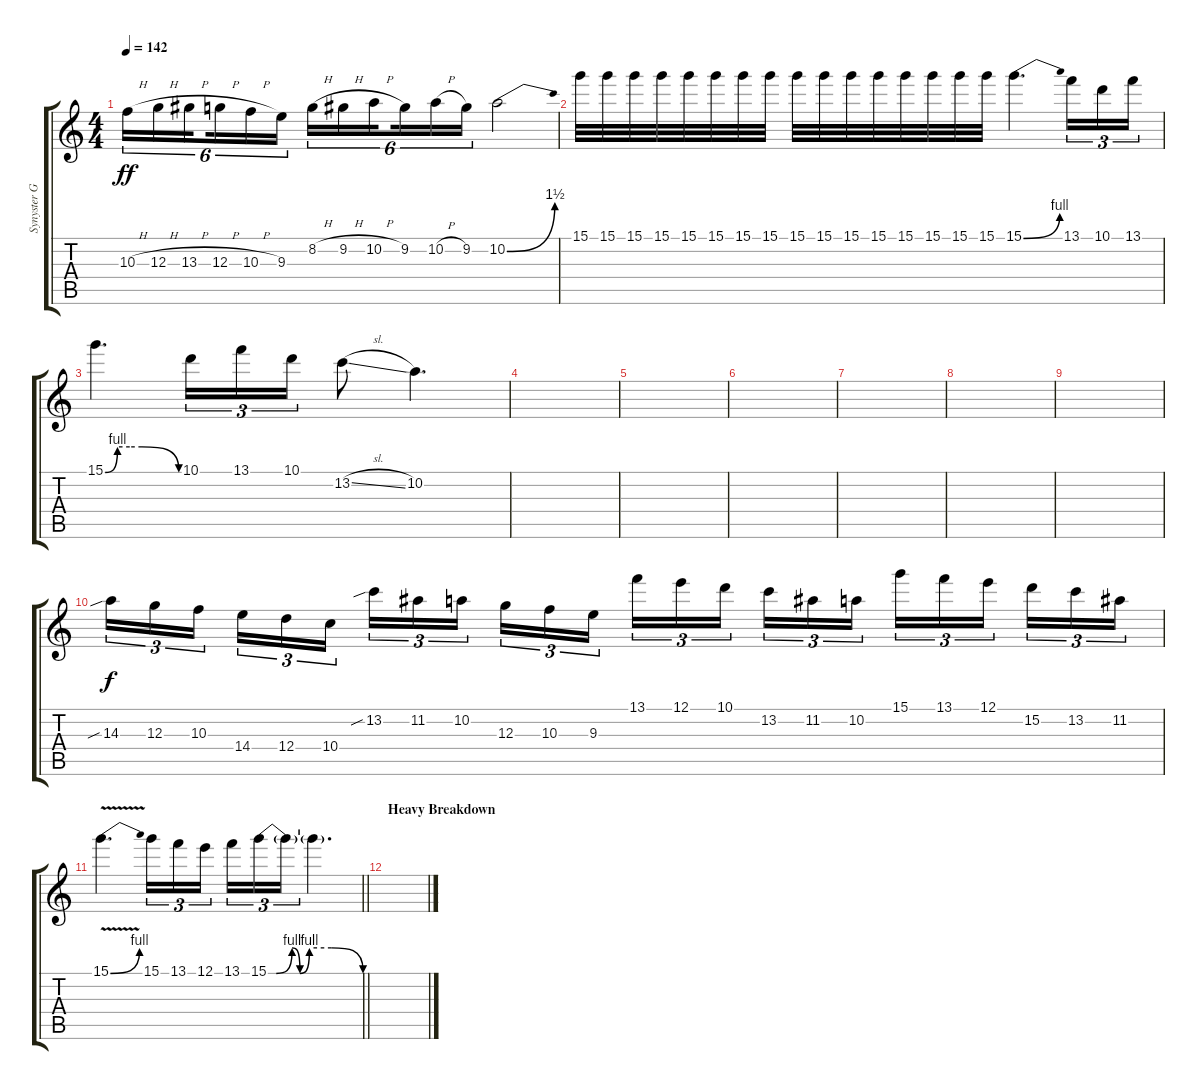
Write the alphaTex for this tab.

\track ("Synyster Gates Solo/Lead " "Synyster G") {instrument distortionguitar}
\staff {score tabs}
\tuning (E4 B3 G3 D3 A2 D2) {hide}
\ts (4 4)
\tempo 142
\clef g2
\ks c
10.3{h}.16{tu (6 4) dy ff} 12.3{h}.16{tu (6 4)} 13.3{h}.16{tu (6 4) beam splitsecondary} 12.3{h}.16{tu (6 4)} 10.3{h}.16{tu (6 4)} 9.3.16{tu (6 4)} 8.2{h}.16{tu (6 4)} 9.2{h}.16{tu (6 4)} 10.2{h}.16{tu (6 4) beam splitsecondary} 9.2.16{tu (6 4)} 10.2{h}.16{tu (6 4)} 9.2.16{tu (6 4)} 10.2{be (bend 0 0 60 6)}.2 |
15.1.32 15.1.32 15.1.32 15.1.32 15.1.32 15.1.32 15.1.32 15.1.32 15.1.32 15.1.32 15.1.32 15.1.32 15.1.32 15.1.32 15.1.32 15.1.32 15.1{be (bend 0 0 60 4)}.4{d} 13.1.16{tu (3 2)} 10.1.16{tu (3 2)} 13.1.16{tu (3 2)} |
15.1{be (custom 0 0 10 4 20 4 30 4 60 0)}.4{d} 10.1.16{tu (3 2)} 13.1.16{tu (3 2)} 10.1.16{tu (3 2)} 13.2{sl}.8 10.2.4{d} |
|
|
|
|
|
|
14.3{sib}.16{tu (3 2) dy f} 12.3.16{tu (3 2)} 10.3.16{tu (3 2) beam splitsecondary} 14.4.16{tu (3 2)} 12.4.16{tu (3 2)} 10.4.16{tu (3 2)} 13.2{sib}.16{tu (3 2)} 11.2.16{tu (3 2)} 10.2.16{tu (3 2) beam splitsecondary} 12.3.16{tu (3 2)} 10.3.16{tu (3 2)} 9.3.16{tu (3 2)} 13.1.16{tu (3 2)} 12.1.16{tu (3 2)} 10.1.16{tu (3 2) beam splitsecondary} 13.2.16{tu (3 2)} 11.2.16{tu (3 2)} 10.2.16{tu (3 2)} 15.1.16{tu (3 2)} 13.1.16{tu (3 2)} 12.1.16{tu (3 2) beam splitsecondary} 15.2.16{tu (3 2)} 13.2.16{tu (3 2)} 11.2.16{tu (3 2)} |
\barLineRight lightlight
15.1{be (bend 0 0 60 4) v}.4{d} 15.1.16{tu (3 2)} 13.1.16{tu (3 2)} 12.1.16{tu (3 2)} 13.1.16{tu (3 2)} 15.1{be (custom 0 0 5 0 15 4 20 0 26 4 40 4 60 0)}.16{tu (3 2)} 15.1{t}.16{tu (3 2)} 15.1{t}.4{d} |
\section ("" "Heavy Breakdown")
